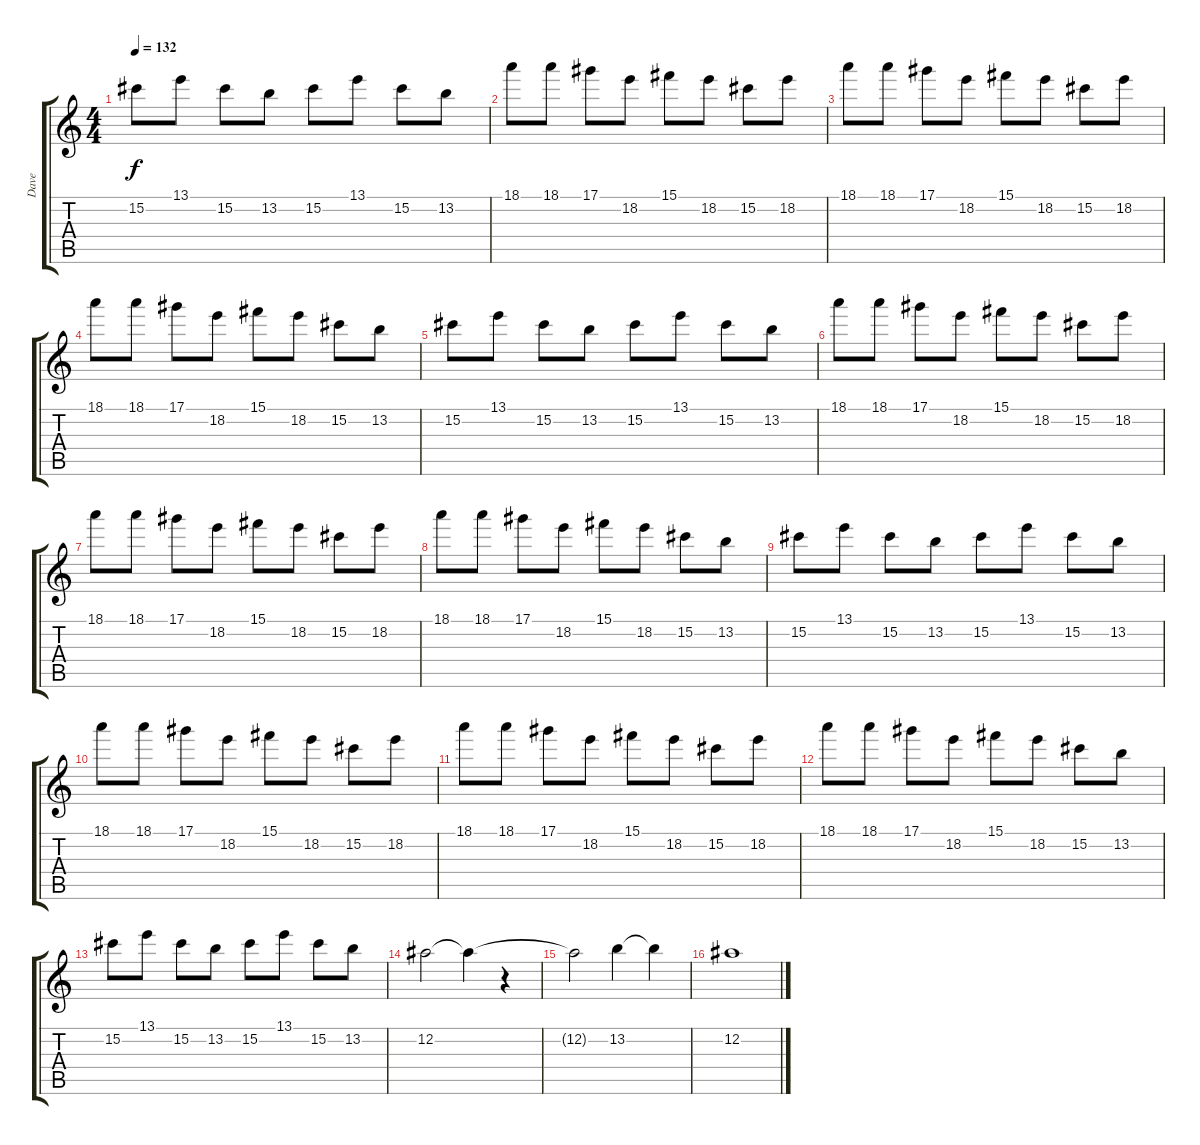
\track ("Dave" "Dave") {instrument overdrivenguitar}
\staff {score tabs}
\tuning (Eb4 Bb3 Gb3 Db3 Ab2 Db2) {hide}
\ts (4 4)
\tempo 132
\clef g2
\ks c
15.2.8{dy f} 13.1.8 15.2.8 13.2.8 15.2.8 13.1.8 15.2.8 13.2.8 |
18.1.8 18.1.8 17.1.8 18.2.8 15.1.8 18.2.8 15.2.8 18.2.8 |
18.1.8 18.1.8 17.1.8 18.2.8 15.1.8 18.2.8 15.2.8 18.2.8 |
18.1.8 18.1.8 17.1.8 18.2.8 15.1.8 18.2.8 15.2.8 13.2.8 |
15.2.8 13.1.8 15.2.8 13.2.8 15.2.8 13.1.8 15.2.8 13.2.8 |
18.1.8 18.1.8 17.1.8 18.2.8 15.1.8 18.2.8 15.2.8 18.2.8 |
18.1.8 18.1.8 17.1.8 18.2.8 15.1.8 18.2.8 15.2.8 18.2.8 |
18.1.8 18.1.8 17.1.8 18.2.8 15.1.8 18.2.8 15.2.8 13.2.8 |
15.2.8 13.1.8 15.2.8 13.2.8 15.2.8 13.1.8 15.2.8 13.2.8 |
18.1.8 18.1.8 17.1.8 18.2.8 15.1.8 18.2.8 15.2.8 18.2.8 |
18.1.8 18.1.8 17.1.8 18.2.8 15.1.8 18.2.8 15.2.8 18.2.8 |
18.1.8 18.1.8 17.1.8 18.2.8 15.1.8 18.2.8 15.2.8 13.2.8 |
15.2.8 13.1.8 15.2.8 13.2.8 15.2.8 13.1.8 15.2.8 13.2.8 |
12.2.2 12.2{t}.4 r.4 |
12.2{t}.2 13.2.4 13.2{t}.4 |
12.2.1
